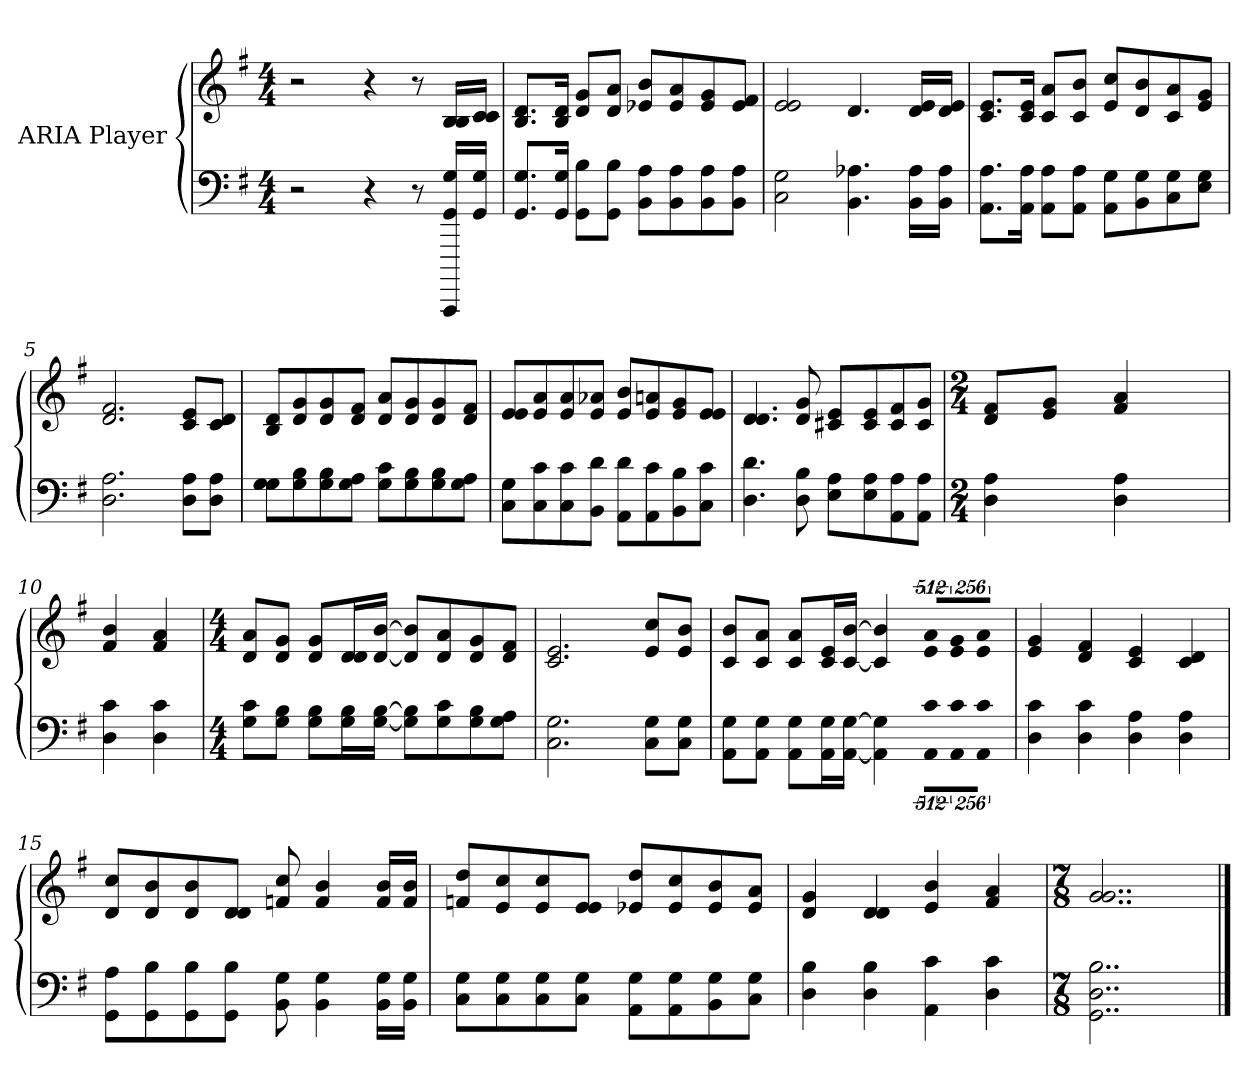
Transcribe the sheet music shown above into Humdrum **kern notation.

**kern	**kern
*part2	*part1
*staff2	*staff1
*I"ARIA Player	*I"ARIA Player
*clefF4	*clefG2
*k[f#]	*k[f#]
*G:	*G:
*M4/4	*M4/4
=1	=1
2r	2r
4r	4r
8r	8r
16CCCC/ 16GG/ 16G/LL	16B/ 16B/LL
16GG/ 16G/JJ	16c/ 16c/JJ
=2	=2
8.GG/ 8.G/L	8.B/ 8.d/L
16GG/ 16G/Jk	16B/ 16d/Jk
8GG\ 8B\L	8d/ 8g/L
8GG\ 8B\J	8d/ 8a/J
8BB\ 8A\L	8e-X/ 8b/L
8BB\ 8A\	8e-/ 8a/
8BB\ 8A\	8e-/ 8g/
8BB\ 8A\J	8e-/ 8f#/J
=3	=3
2C\ 2G\	2e/ 2e/
4.BB\ 4.A-X\	4.d/
16BB\ 16A-\LL	16d/ 16e/LL
16BB\ 16A-\JJ	16d/ 16e/JJ
=4	=4
8.AA\ 8.A\L	8.c/ 8.e/L
16AA\ 16A\Jk	16c/ 16e/Jk
8AA\ 8A\L	8c/ 8a/L
8AA\ 8A\J	8c/ 8b/J
8AA\ 8G\L	8e/ 8cc/L
8BB\ 8G\	8d/ 8b/
8C\ 8G\	8c/ 8a/
8E\ 8G\J	8e/ 8g/J
!!LO:LB:g=z
=5	=5
2.D\ 2.A\	2.d/ 2.f#/
8D\ 8A\L	8c/ 8e/L
8D\ 8A\J	8c/ 8d/J
=6	=6
8G\ 8G\L	8B/ 8d/L
8G\ 8B\	8d/ 8g/
8G\ 8B\	8d/ 8g/
8G\ 8A\J	8d/ 8f#/J
8G\ 8c\L	8d/ 8a/L
8G\ 8B\	8d/ 8g/
8G\ 8B\	8d/ 8g/
8G\ 8A\J	8d/ 8f#/J
=7	=7
8C\ 8G\L	8e/ 8e/L
8C\ 8c\	8e/ 8a/
8C\ 8c\	8e/ 8a/
8BB\ 8d\J	8e/ 8a-X/J
8AA\ 8d\L	8e/ 8b/L
8AA\ 8c\	8e/ 8an/
8BB\ 8B\	8e/ 8g/
8C\ 8c\J	8e/ 8e/J
=8	=8
*^	*^
4.D\ 4.d\	2ryy	4.d/ 4.d/	2ryy
8D\ 8B\	.	8d/ 8g/	.
8E\ 8A\L	16ryy	8c#X/ 8e/L	16ryy
.	4..ryy	.	4..ryy
8E\ 8A\	.	8c#/ 8e/	.
8AA\ 8A\	.	8c#/ 8f#/	.
8AA\ 8A\J	.	8c#/ 8g/J	.
*v	*v	*	*
*	*v	*v
=9	=9
*M2/4	*M2/4
*^	*^
*	*^	*	*^
*	*	*^	*	*	*^
*	*	*	*^	*	*	*	*^
*	*	*	*	*^	*	*	*	*	*^
*	*	*	*	*	*^	*	*	*	*	*	*^
*	*	*	*	*	*	*^	*	*	*	*	*	*	*^
4D\ 4A\	32ryy	16ryy	16ryy	8ryy	8ryy	8ryy	8ryy	8d/ 8f#/L	32ryy	16ryy	16ryy	8ryy	8ryy	8ryy	8ryy
.	256ryy	.	.	.	.	.	.	.	256ryy	.	.	.	.	.	.
.	2048ryy	.	.	.	.	.	.	.	2048ryy	.	.	.	.	.	.
.	4ryy	.	.	.	.	.	.	.	4ryy	.	.	.	.	.	.
.	.	128ryy	32ryy	.	.	.	.	.	.	128ryy	32ryy	.	.	.	.
.	.	1024ryy	.	.	.	.	.	.	.	1024ryy	.	.	.	.	.
.	.	4ryy	.	.	.	.	.	.	.	4ryy	.	.	.	.	.
.	.	.	128ryy	.	.	.	.	.	.	.	128ryy	.	.	.	.
.	.	.	256ryy	.	.	.	.	.	.	.	256ryy	.	.	.	.
.	.	.	1024.ryy	.	.	.	.	.	.	.	1024.ryy	.	.	.	.
.	.	.	4ryy	.	.	.	.	.	.	.	4ryy	.	.	.	.
.	.	.	.	64ryy	32ryy	16ryy	16ryy	8e/ 8g/J	.	.	.	64ryy	32ryy	16ryy	16ryy
.	.	.	.	512ryy	.	.	.	.	.	.	.	512ryy	.	.	.
.	.	.	.	4ryy	.	.	.	.	.	.	.	4ryy	.	.	.
.	.	.	.	.	64ryy	.	.	.	.	.	.	.	64ryy	.	.
.	.	.	.	.	256ryy	.	.	.	.	.	.	.	256ryy	.	.
.	.	.	.	.	512ryy	.	.	.	.	.	.	.	512ryy	.	.
.	.	.	.	.	2048ryy	.	.	.	.	.	.	.	2048ryy	.	.
.	.	.	.	.	4ryy	.	.	.	.	.	.	.	4ryy	.	.
.	.	.	.	.	.	64ryy	32ryy	.	.	.	.	.	.	64ryy	32ryy
.	.	.	.	.	.	128ryy	.	.	.	.	.	.	.	128ryy	.
.	.	.	.	.	.	512.ryy	.	.	.	.	.	.	.	512.ryy	.
.	.	.	.	.	.	4ryy	.	.	.	.	.	.	.	4ryy	.
.	.	.	.	.	.	.	64ryy	.	.	.	.	.	.	.	64ryy
.	.	.	.	.	.	.	128ryy	.	.	.	.	.	.	.	128ryy
.	.	.	.	.	.	.	256...ryy	.	.	.	.	.	.	.	256...ryy
.	.	.	.	.	.	.	4ryy	.	.	.	.	.	.	.	4ryy
4D\ 4A\	.	.	.	.	.	.	.	4f#/ 4a/	.	.	.	.	.	.	.
.	8ryy	.	.	.	.	.	.	.	8ryy	.	.	.	.	.	.
.	.	8ryy	.	.	.	.	.	.	.	8ryy	.	.	.	.	.
.	.	.	8ryy	.	.	.	.	.	.	.	8ryy	.	.	.	.
.	.	.	.	16ryy	.	.	.	.	.	.	.	16ryy	.	.	.
.	16ryy	.	.	.	.	.	.	.	16ryy	.	.	.	.	.	.
.	.	.	.	.	16ryy	.	.	.	.	.	.	.	16ryy	.	.
.	.	32ryy	.	.	.	.	.	.	.	32ryy	.	.	.	.	.
.	.	.	.	32ryy	.	.	.	.	.	.	.	32ryy	.	.	.
.	.	.	.	.	.	32ryy	.	.	.	.	.	.	.	32ryy	.
.	64ryy	.	.	.	.	.	.	.	64ryy	.	.	.	.	.	.
.	.	64ryy	.	.	.	.	.	.	.	64ryy	.	.	.	.	.
.	.	.	64ryy	.	.	.	.	.	.	.	64ryy	.	.	.	.
.	.	.	.	128..ryy	.	.	.	.	.	.	.	128..ryy	.	.	.
.	128ryy	.	.	.	.	.	.	.	128ryy	.	.	.	.	.	.
.	.	.	.	.	128ryy	.	.	.	.	.	.	.	128ryy	.	.
.	.	256..ryy	.	.	.	.	.	.	.	256..ryy	.	.	.	.	.
.	.	.	.	.	.	256ryy	.	.	.	.	.	.	.	256ryy	.
.	512..ryy	.	.	.	.	.	.	.	512..ryy	.	.	.	.	.	.
.	.	.	512ryy	.	.	.	.	.	.	.	512ryy	.	.	.	.
.	.	.	.	.	1024.ryy	.	.	.	.	.	.	.	1024.ryy	.	.
.	.	.	.	.	.	1024ryy	.	.	.	.	.	.	.	1024ryy	.
.	.	.	2048ryy	.	.	.	2048ryy	.	.	.	2048ryy	.	.	.	2048ryy
*v	*v	*v	*v	*v	*v	*v	*v	*	*	*	*	*	*	*	*
*	*v	*v	*v	*v	*v	*v	*v	*v
=10	=10
4D\ 4c\	4f#/ 4b/
4D\ 4c\	4f#/ 4a/
!!LO:LB:g=z
=11	=11
*M4/4	*M4/4
8G\ 8c\L	8d/ 8a/L
8G\ 8B\J	8d/ 8g/J
8G\ 8B\L	8d/ 8g/L
16G\ 16B\L	16d/ 16d/L
[16G\ [16B\JJ	[16d/ [16b/JJ
8G\] 8B\]L	8d/] 8b/]L
8G\ 8c\	8d/ 8a/
8G\ 8B\	8d/ 8g/
8G\ 8A\J	8d/ 8f#/J
=12	=12
2.C\ 2.G\	2.c/ 2.e/
8C\ 8G\L	8e/ 8cc/L
8C\ 8G\J	8e/ 8b/J
=13	=13
8AA\ 8G\L	8c/ 8b/L
8AA\ 8G\J	8c/ 8a/J
8AA\ 8G\L	8c/ 8a/L
16AA\ 16G\L	16c/ 16e/L
[16AA\ [16G\JJ	[16c/ [16b/JJ
4AA\] 4G\]	4c/] 4b/]
!LO:N:vis=8	!LO:N:vis=8
4096%341AA\ 4096%341c\L	4096%341e/ 4096%341a/L
!LO:N:vis=8	!LO:N:vis=8
2048%171AA\ 2048%171c\	2048%171e/ 2048%171g/
!LO:N:vis=8	!LO:N:vis=8
4096%341AA\ 4096%341c\J	4096%341e/ 4096%341a/J
=14	=14
4D\ 4c\	4e/ 4g/
4D\ 4c\	4d/ 4f#/
4D\ 4A\	4c/ 4e/
4D\ 4A\	4c/ 4d/
!!LO:LB:g=z
=15	=15
8GG\ 8A\L	8d/ 8cc/L
8GG\ 8B\	8d/ 8b/
8GG\ 8B\	8d/ 8b/
8GG\ 8B\J	8d/ 8d/J
8BB\ 8G\	8fn/ 8cc/
4BB\ 4G\	4f/ 4b/
16BB\ 16G\LL	16f/ 16b/LL
16BB\ 16G\JJ	16f/ 16b/JJ
=16	=16
8C\ 8G\L	8fn/ 8dd/L
8C\ 8G\	8e/ 8cc/
8C\ 8G\	8e/ 8cc/
8C\ 8G\J	8e/ 8e/J
8AA\ 8G\L	8e-X/ 8dd/L
8AA\ 8G\	8e-/ 8cc/
8BB\ 8G\	8e-/ 8b/
8C\ 8G\J	8e-/ 8a/J
=17	=17
4D\ 4B\	4d/ 4g/
4D\ 4B\	4d/ 4d/
4AA\ 4c\	4e/ 4b/
4D\ 4c\	4f#/ 4a/
=18	=18
*M7/8	*M7/8
2..GG\ 2..D\ 2..B\	2..g/ 2..g/
==	==
*-	*-
